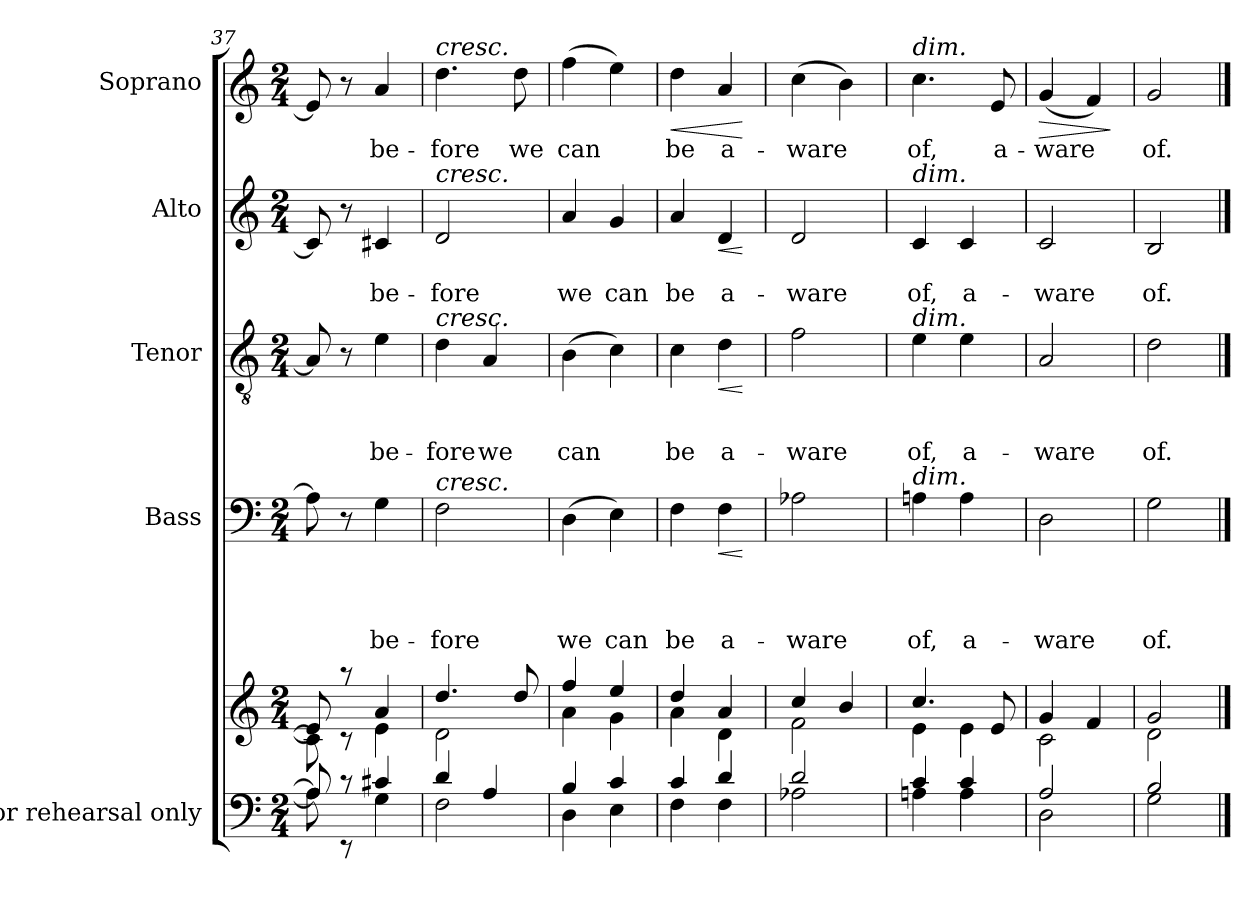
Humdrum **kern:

**kern	**kern	**kern	**text	**text	**text	**text	**dynam	**kern	**text	**text	**text	**dynam	**kern	**text	**text	**dynam	**kern	**text	**dynam
*part5	*part5	*part4	*part4	*part4	*part4	*part4	*part4	*part3	*part3	*part3	*part3	*part3	*part2	*part2	*part2	*part2	*part1	*part1	*part1
*staff6	*staff5	*staff4	*staff4	*staff4	*staff4	*staff4	*staff4	*staff3	*staff3	*staff3	*staff3	*staff3	*staff2	*staff2	*staff2	*staff2	*staff1	*staff1	*staff1
*I"for rehearsal only	*	*I"Bass	*	*	*	*	*	*I"Tenor	*	*	*	*	*I"Alto	*	*	*	*I"Soprano	*	*
*clefF4	*clefG2	*clefF4	*	*	*	*	*	*clefGv2	*	*	*	*	*clefG2	*	*	*	*clefG2	*	*
*k[]	*k[]	*k[]	*	*	*	*	*	*k[]	*	*	*	*	*k[]	*	*	*	*k[]	*	*
*C:	*C:	*C:	*	*	*	*	*	*C:	*	*	*	*	*C:	*	*	*	*C:	*	*
*M2/4	*M2/4	*M2/4	*	*	*	*	*	*M2/4	*	*	*	*	*M2/4	*	*	*	*M2/4	*	*
=37	=37	=37	=37	=37	=37	=37	=37	=37	=37	=37	=37	=37	=37	=37	=37	=37	=37	=37	=37
*^	*^	*	*	*	*	*	*	*	*	*	*	*	*	*	*	*	*	*	*
8A/]	8A\]	8e/]	8c#\]	8A\]	.	.	.	.	.	8A/]	.	.	.	.	8c#/]	.	.	.	8e/]	.	.
8rc	8rEE	8raa	8rc	8r	.	.	.	.	.	8r	.	.	.	.	8r	.	.	.	8r	.	.
!	!	!	!	!	!	!	!	!LO:LY:b	!	!	!	!	!LO:LY:b	!	!	!	!LO:LY:b	!	!	!LO:LY:b	!
4c#X/	4G\	4a/	4e\	4G\	.	.	.	be-	.	4e\	.	.	be-	.	4c#X/	.	be-	.	4a/	be-	.
=38	=38	=38	=38	=38	=38	=38	=38	=38	=38	=38	=38	=38	=38	=38	=38	=38	=38	=38	=38	=38	=38
!	!	!	!	!	!	!	!	!	!	!	!	!	!	!	!	!	!	!	!LO:TX:a:i:t=cresc.	!	!
!	!	!	!	!	!	!	!	!	!	!	!	!	!	!	!LO:TX:a:i:t=cresc.	!	!	!	!	!	!
!	!	!	!	!	!	!	!	!	!	!LO:TX:a:i:t=cresc.	!	!	!	!	!	!	!	!	!	!	!
!	!	!	!	!LO:TX:a:i:t=cresc.	!	!	!	!	!	!	!	!	!	!	!	!	!	!	!	!	!
!	!	!	!	!	!	!	!	!LO:LY:b	!	!	!	!	!LO:LY:b	!	!	!	!LO:LY:b	!	!	!LO:LY:b	!
4d/	2F\	4.dd/	2d\	2F\	.	.	.	-fore	.	4d\	.	.	-fore	.	2d/	.	-fore	.	4.dd\	-fore	.
!	!	!	!	!	!	!	!	!	!	!	!	!	!LO:LY:b	!	!	!	!	!	!	!	!
4A/	.	.	.	.	.	.	.	.	.	4A/	.	.	we	.	.	.	.	.	.	.	.
!	!	!	!	!	!	!	!	!	!	!	!	!	!	!	!	!	!	!	!	!LO:LY:b	!
.	.	8dd/	.	.	.	.	.	.	.	.	.	.	.	.	.	.	.	.	8dd\	we	.
=39	=39	=39	=39	=39	=39	=39	=39	=39	=39	=39	=39	=39	=39	=39	=39	=39	=39	=39	=39	=39	=39
!	!	!	!	!	!	!	!	!LO:LY:b	!	!	!	!	!LO:LY:b	!	!	!	!LO:LY:b	!	!	!LO:LY:b	!
4B/	4D\	4ff/	4a\	(>4D\	.	.	.	we	.	(>4B\	.	.	can	.	4a/	.	we	.	(>4ff\	can	.
!	!	!	!	!	!	!	!	!LO:LY:b	!	!	!	!	!	!	!	!	!LO:LY:b	!	!	!	!
4c/	4E\	4ee/	4g\	4E\)	.	.	.	can	.	4c\)	.	.	.	.	4g/	.	can	.	4ee\)	.	.
=40	=40	=40	=40	=40	=40	=40	=40	=40	=40	=40	=40	=40	=40	=40	=40	=40	=40	=40	=40	=40	=40
!	!	!	!	!	!	!	!	!LO:LY:b	!	!	!	!	!LO:LY:b	!	!	!	!LO:LY:b	!	!	!LO:LY:b	!LO:HP:b
4c/	4F\	4dd/	4a\	4F\	.	.	.	be	.	4c\	.	.	be	.	4a/	.	be	.	4dd\	be	<
!	!	!	!	!	!	!	!	!LO:LY:b	!LO:HP:b	!	!	!	!LO:LY:b	!LO:HP:b	!	!	!LO:LY:b	!LO:HP:b	!	!LO:LY:b	!
4d/	4F\	4a/	4d\	4F\	.	.	.	a-	<	4d\	.	.	a-	<	4d/	.	a-	<	4a/	a-	.
*v	*v	*	*	*	*	*	*	*	*	*	*	*	*	*	*	*	*	*	*	*	*
*	*v	*v	*	*	*	*	*	*	*	*	*	*	*	*	*	*	*	*	*	*
.	.	.	.	.	.	.	[	.	.	.	.	[	.	.	.	[	.	.	[
=41	=41	=41	=41	=41	=41	=41	=41	=41	=41	=41	=41	=41	=41	=41	=41	=41	=41	=41	=41
*^	*^	*	*	*	*	*	*	*	*	*	*	*	*	*	*	*	*	*	*
!	!	!	!	!	!	!	!	!LO:LY:b	!	!	!	!	!LO:LY:b	!	!	!	!LO:LY:b	!	!	!LO:LY:b	!
2d/	2A-X\	4cc/	2f\	2A-X\	.	.	.	-ware	.	2f\	.	.	-ware	.	2d/	.	-ware	.	(>4cc\	-ware	.
.	.	4b/	.	.	.	.	.	.	.	.	.	.	.	.	.	.	.	.	4b\)	.	.
=42	=42	=42	=42	=42	=42	=42	=42	=42	=42	=42	=42	=42	=42	=42	=42	=42	=42	=42	=42	=42	=42
!	!	!	!	!	!	!	!	!	!	!	!	!	!	!	!	!	!	!	!LO:TX:a:i:t=dim.	!	!
!	!	!	!	!	!	!	!	!	!	!	!	!	!	!	!LO:TX:a:i:t=dim.	!	!	!	!	!	!
!	!	!	!	!	!	!	!	!	!	!LO:TX:a:i:t=dim.	!	!	!	!	!	!	!	!	!	!	!
!	!	!	!	!LO:TX:a:i:t=dim.	!	!	!	!	!	!	!	!	!	!	!	!	!	!	!	!	!
!	!	!	!	!	!	!	!	!LO:LY:b	!	!	!	!	!LO:LY:b	!	!	!	!LO:LY:b	!	!	!LO:LY:b	!
4c/	4An\	4.cc/	4e\	4An\	.	.	.	of,	.	4e\	.	.	of,	.	4c/	.	of,	.	4.cc\	of,	.
!	!	!	!	!	!	!	!	!LO:LY:b	!	!	!	!	!LO:LY:b	!	!	!	!LO:LY:b	!	!	!	!
4c/	4A\	.	4e\	4A\	.	.	.	a-	.	4e\	.	.	a-	.	4c/	.	a-	.	.	.	.
!	!	!	!	!	!	!	!	!	!	!	!	!	!	!	!	!	!	!	!	!LO:LY:b	!
.	.	8e/	.	.	.	.	.	.	.	.	.	.	.	.	.	.	.	.	8e/	a-	.
=43	=43	=43	=43	=43	=43	=43	=43	=43	=43	=43	=43	=43	=43	=43	=43	=43	=43	=43	=43	=43	=43
!	!	!	!	!	!	!	!	!LO:LY:b	!	!	!	!	!LO:LY:b	!	!	!	!LO:LY:b	!	!	!LO:LY:b	!LO:HP:b
2A/	2D\	4g/	2c\	2D\	.	.	.	-ware	.	2A/	.	.	-ware	.	2c/	.	-ware	.	(<4g/	-ware	>
.	.	4f/	.	.	.	.	.	.	.	.	.	.	.	.	.	.	.	.	4f/)	.	.
*v	*v	*	*	*	*	*	*	*	*	*	*	*	*	*	*	*	*	*	*	*	*
*	*v	*v	*	*	*	*	*	*	*	*	*	*	*	*	*	*	*	*	*	*
.	.	.	.	.	.	.	.	.	.	.	.	.	.	.	.	.	.	.	]
=44	=44	=44	=44	=44	=44	=44	=44	=44	=44	=44	=44	=44	=44	=44	=44	=44	=44	=44	=44
*^	*^	*	*	*	*	*	*	*	*	*	*	*	*	*	*	*	*	*	*
!	!	!	!	!	!	!	!	!LO:LY:b	!	!	!	!	!LO:LY:b	!	!	!	!LO:LY:b	!	!	!LO:LY:b	!
2B/	2G\	2g/	2d\	2G\	.	.	.	of.	.	2d\	.	.	of.	.	2B/	.	of.	.	2g/	of.	.
*v	*v	*	*	*	*	*	*	*	*	*	*	*	*	*	*	*	*	*	*	*	*
*	*v	*v	*	*	*	*	*	*	*	*	*	*	*	*	*	*	*	*	*	*
==	==	==	==	==	==	==	==	==	==	==	==	==	==	==	==	==	==	==	==
*-	*-	*-	*-	*-	*-	*-	*-	*-	*-	*-	*-	*-	*-	*-	*-	*-	*-	*-	*-
